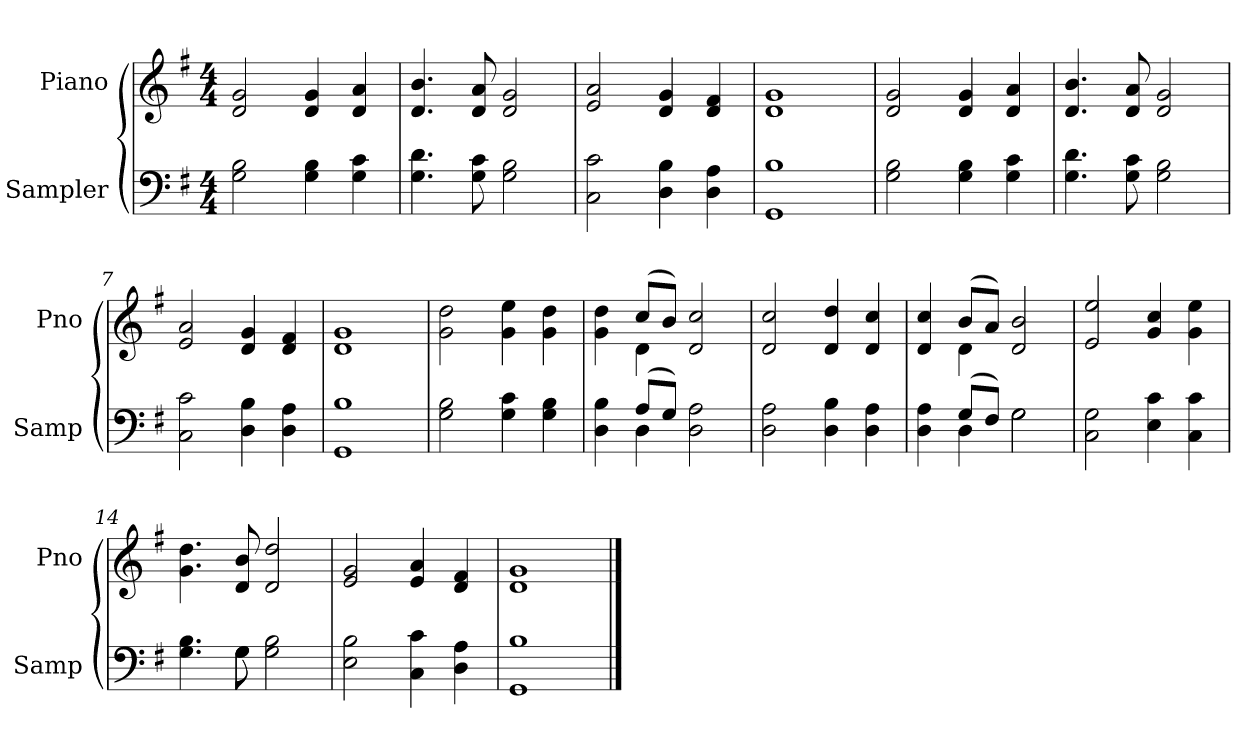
**kern	**kern
*part2	*part1
*staff2	*staff1
*I"Sampler	*I"Piano
*I'Samp	*I'Pno
*clefF4	*clefG2
*k[f#]	*k[f#]
*G:	*G:
*M4/4	*M4/4
=1	=1
2G 2B	2d 2g
4G 4B	4d 4g
4G 4c	4d 4a
=2	=2
4.G 4.d	4.d 4.b
8G 8c	8d 8a
2G 2B	2d 2g
=3	=3
2C 2c	2e 2a
4D 4B	4d 4g
4D 4A	4d 4f#
=4	=4
1GG 1B	1d 1g
=5	=5
2G 2B	2d 2g
4G 4B	4d 4g
4G 4c	4d 4a
=6	=6
4.G 4.d	4.d 4.b
8G 8c	8d 8a
2G 2B	2d 2g
=7	=7
2C 2c	2e 2a
4D 4B	4d 4g
4D 4A	4d 4f#
=8	=8
1GG 1B	1d 1g
=9	=9
2G 2B	2g 2dd
4G 4c	4g 4ee
4G 4B	4g 4dd
=10	=10
*^	*^
4D 4B	4ryy	4g 4dd	4ryy
(8A/L	4D	(8cc/L	4d
8G/J)	.	8b/J)	.
2D 2A	2ryy	2d 2cc	2ryy
*v	*v	*	*
*	*v	*v
=11	=11
2D 2A	2d 2cc
4D 4B	4d 4dd
4D 4A	4d 4cc
=12	=12
*^	*^
4D 4A	4ryy	4d 4cc	4ryy
(8G/L	4D	(8b/L	4d
8F#/J)	.	8a/J)	.
2G\	2G	2d 2b	2ryy
*v	*v	*	*
*	*v	*v
=13	=13
2C 2G	2e 2ee
4E 4c	4g 4cc
4C 4c	4g 4ee
=14	=14
*^	*
4.G 4.B	4.ryy	4.g 4.dd
8G\	8G	8d 8b
2G 2B	2ryy	2d 2dd
*v	*v	*
=15	=15
2E 2B	2e 2g
4C 4c	4e 4a
4D 4A	4d 4f#
=16	=16
1GG 1B	1d 1g
==	==
*-	*-
